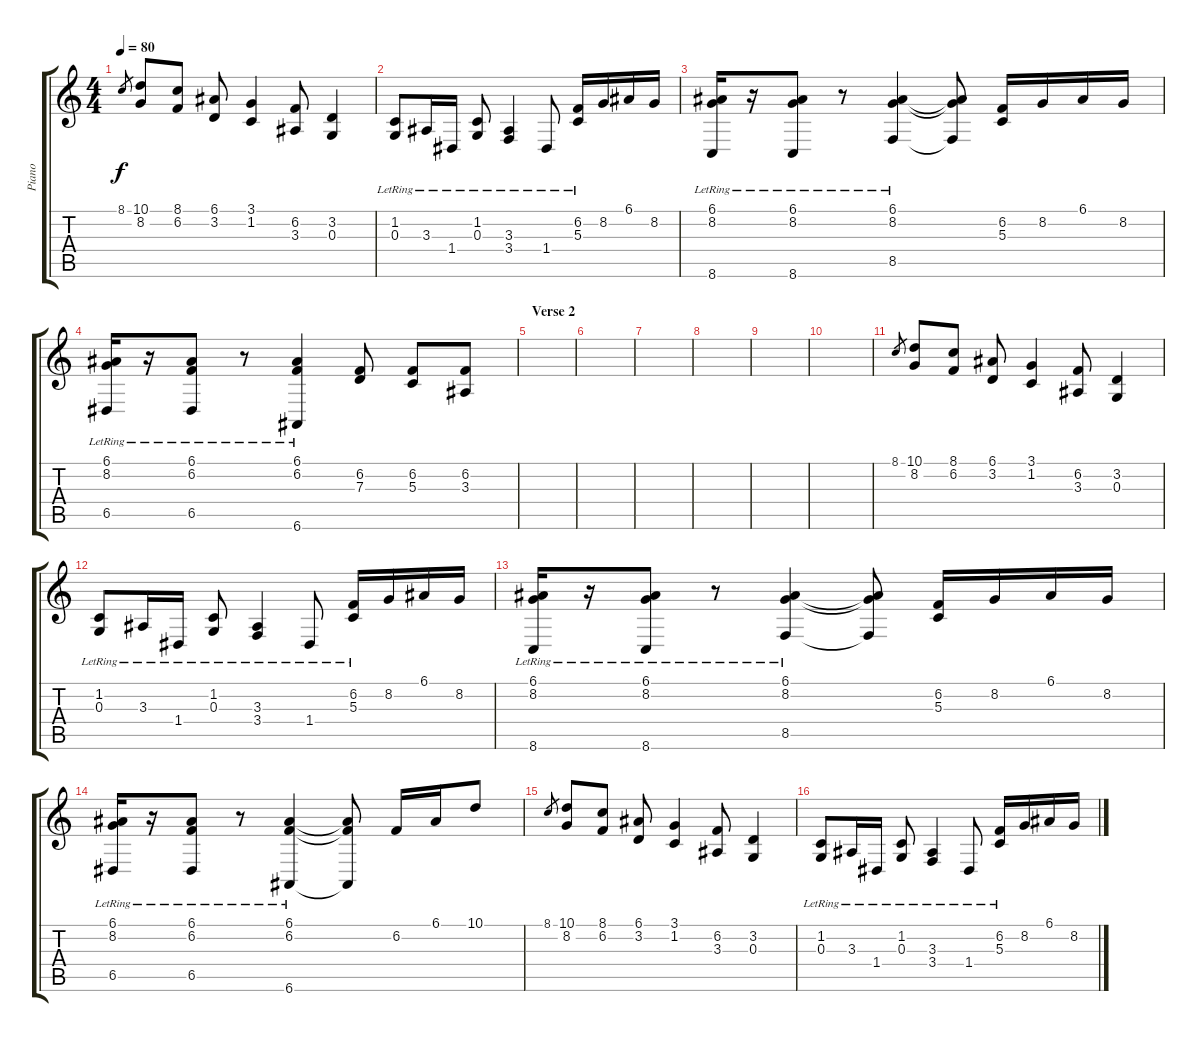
\track ("Piano" "Piano") {instrument acousticgrandpiano}
\staff {score tabs}
\tuning (E4 B3 G3 D3 A2 E2) {hide}
\ts (4 4)
\tempo 80
\clef g2
\ks c
8.1.8{gr dy f} (10.1 8.2).8 (8.1 6.2).8 (6.1 3.2).8 (3.1 1.2).4 (6.2 3.3).8 (3.2 0.3).4 |
(1.2{lr} 0.3).8 3.3{lr}.16 1.4{lr}.16 (1.2{lr} 0.3{lr}).8 (3.3{lr} 3.4{lr}).4 1.4{lr}.8 (6.2 5.3{lr}).16 8.2.16 6.1.16 8.2.16 |
(6.1{lr} 8.2 8.6).16 r.16 (6.1{lr} 8.2 8.6).8 r.8 (6.1{lr} 8.2 8.5).4 (6.1{t} 8.2{t} 8.5{t}).8 (6.2 5.3).16 8.2.16 6.1.16 8.2.16 |
(6.1{lr} 8.2 6.5).16 r.16 (6.1{lr} 6.2 6.5).8 r.8 (6.1{lr} 6.2 6.6).4 (6.2 7.3).8 (6.2 5.3).8 (6.2 3.3).8 |
\section ("" "Verse 2")
|
|
|
|
|
|
8.1.8{gr} (10.1 8.2).8 (8.1 6.2).8 (6.1 3.2).8 (3.1 1.2).4 (6.2 3.3).8 (3.2 0.3).4 |
(1.2{lr} 0.3).8 3.3{lr}.16 1.4{lr}.16 (1.2{lr} 0.3{lr}).8 (3.3{lr} 3.4{lr}).4 1.4{lr}.8 (6.2 5.3{lr}).16 8.2.16 6.1.16 8.2.16 |
(6.1{lr} 8.2 8.6).16 r.16 (6.1{lr} 8.2 8.6).8 r.8 (6.1{lr} 8.2 8.5).4 (6.1{t} 8.2{t} 8.5{t}).8 (6.2 5.3).16 8.2.16 6.1.16 8.2.16 |
(6.1{lr} 8.2 6.5).16 r.16 (6.1{lr} 6.2 6.5).8 r.8 (6.1{lr} 6.2 6.6).4 (6.1{t} 6.2{t} 6.6{t}).8 6.2.16 6.1.16 10.1.8 |
8.1.8{gr} (10.1 8.2).8 (8.1 6.2).8 (6.1 3.2).8 (3.1 1.2).4 (6.2 3.3).8 (3.2 0.3).4 |
(1.2{lr} 0.3).8 3.3{lr}.16 1.4{lr}.16 (1.2{lr} 0.3{lr}).8 (3.3{lr} 3.4{lr}).4 1.4{lr}.8 (6.2 5.3{lr}).16 8.2.16 6.1.16 8.2.16
